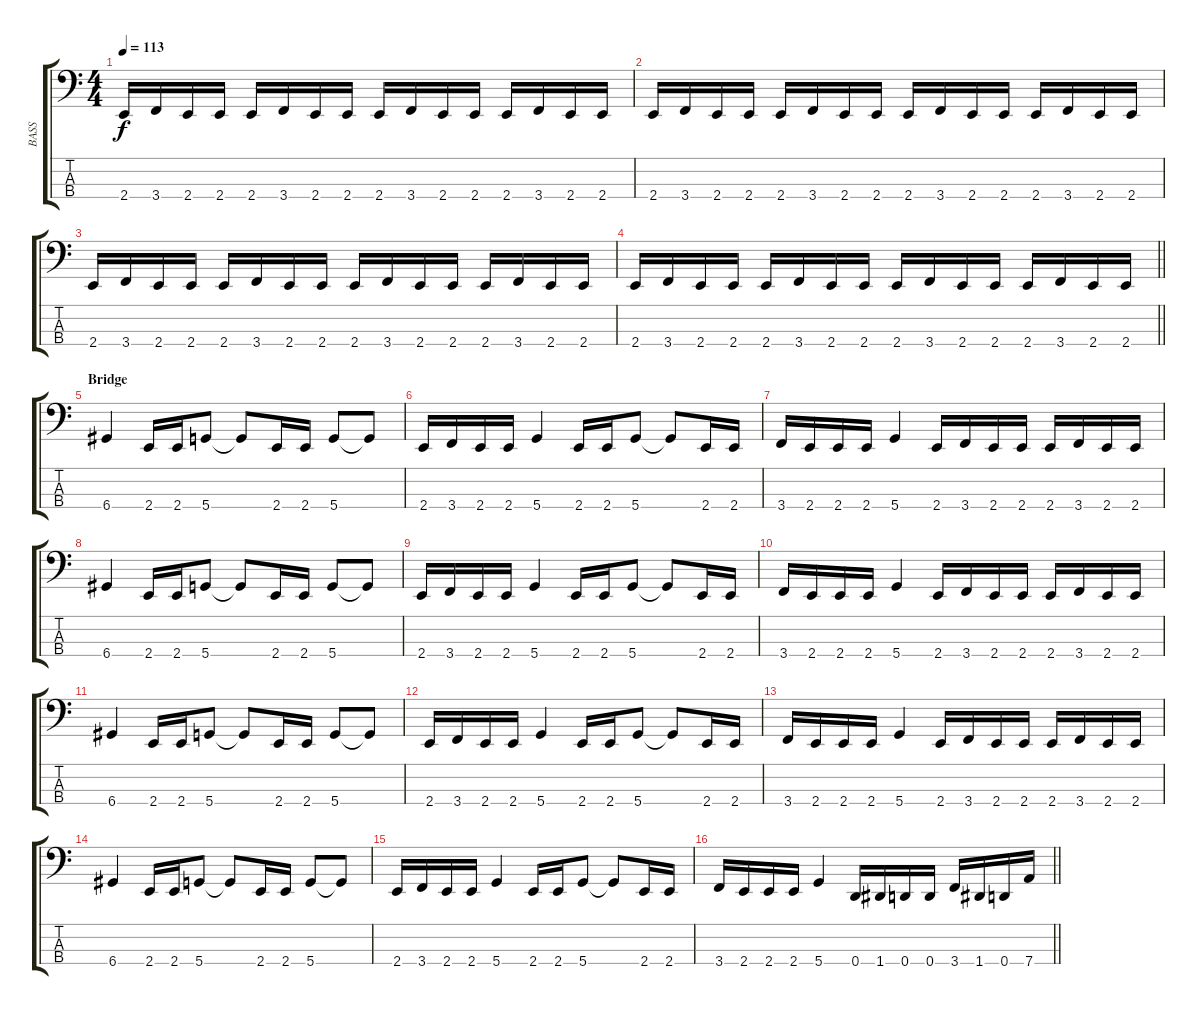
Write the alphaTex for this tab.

\track ("BASS" "BASS") {instrument electricbasspick}
\staff {score tabs}
\tuning (G2 D2 A1 D1) {hide}
\ts (4 4)
\tempo 113
\clef f4
\ks c
2.4.16{dy f} 3.4.16 2.4.16 2.4.16 2.4.16 3.4.16 2.4.16 2.4.16 2.4.16 3.4.16 2.4.16 2.4.16 2.4.16 3.4.16 2.4.16 2.4.16 |
2.4.16 3.4.16 2.4.16 2.4.16 2.4.16 3.4.16 2.4.16 2.4.16 2.4.16 3.4.16 2.4.16 2.4.16 2.4.16 3.4.16 2.4.16 2.4.16 |
2.4.16 3.4.16 2.4.16 2.4.16 2.4.16 3.4.16 2.4.16 2.4.16 2.4.16 3.4.16 2.4.16 2.4.16 2.4.16 3.4.16 2.4.16 2.4.16 |
\barLineRight lightlight
2.4.16 3.4.16 2.4.16 2.4.16 2.4.16 3.4.16 2.4.16 2.4.16 2.4.16 3.4.16 2.4.16 2.4.16 2.4.16 3.4.16 2.4.16 2.4.16 |
\section ("" "Bridge")
6.4.4 2.4.16 2.4.16 5.4.8 5.4{t}.8 2.4.16 2.4.16 5.4.8 5.4{t}.8 |
2.4.16 3.4.16 2.4.16 2.4.16 5.4.4 2.4.16 2.4.16 5.4.8 5.4{t}.8 2.4.16 2.4.16 |
3.4.16 2.4.16 2.4.16 2.4.16 5.4.4 2.4.16 3.4.16 2.4.16 2.4.16 2.4.16 3.4.16 2.4.16 2.4.16 |
6.4.4 2.4.16 2.4.16 5.4.8 5.4{t}.8 2.4.16 2.4.16 5.4.8 5.4{t}.8 |
2.4.16 3.4.16 2.4.16 2.4.16 5.4.4 2.4.16 2.4.16 5.4.8 5.4{t}.8 2.4.16 2.4.16 |
3.4.16 2.4.16 2.4.16 2.4.16 5.4.4 2.4.16 3.4.16 2.4.16 2.4.16 2.4.16 3.4.16 2.4.16 2.4.16 |
6.4.4 2.4.16 2.4.16 5.4.8 5.4{t}.8 2.4.16 2.4.16 5.4.8 5.4{t}.8 |
2.4.16 3.4.16 2.4.16 2.4.16 5.4.4 2.4.16 2.4.16 5.4.8 5.4{t}.8 2.4.16 2.4.16 |
3.4.16 2.4.16 2.4.16 2.4.16 5.4.4 2.4.16 3.4.16 2.4.16 2.4.16 2.4.16 3.4.16 2.4.16 2.4.16 |
6.4.4 2.4.16 2.4.16 5.4.8 5.4{t}.8 2.4.16 2.4.16 5.4.8 5.4{t}.8 |
2.4.16 3.4.16 2.4.16 2.4.16 5.4.4 2.4.16 2.4.16 5.4.8 5.4{t}.8 2.4.16 2.4.16 |
\barLineRight lightlight
3.4.16 2.4.16 2.4.16 2.4.16 5.4.4 0.4.16 1.4.16 0.4.16 0.4.16 3.4.16 1.4.16 0.4.16 7.4.16
